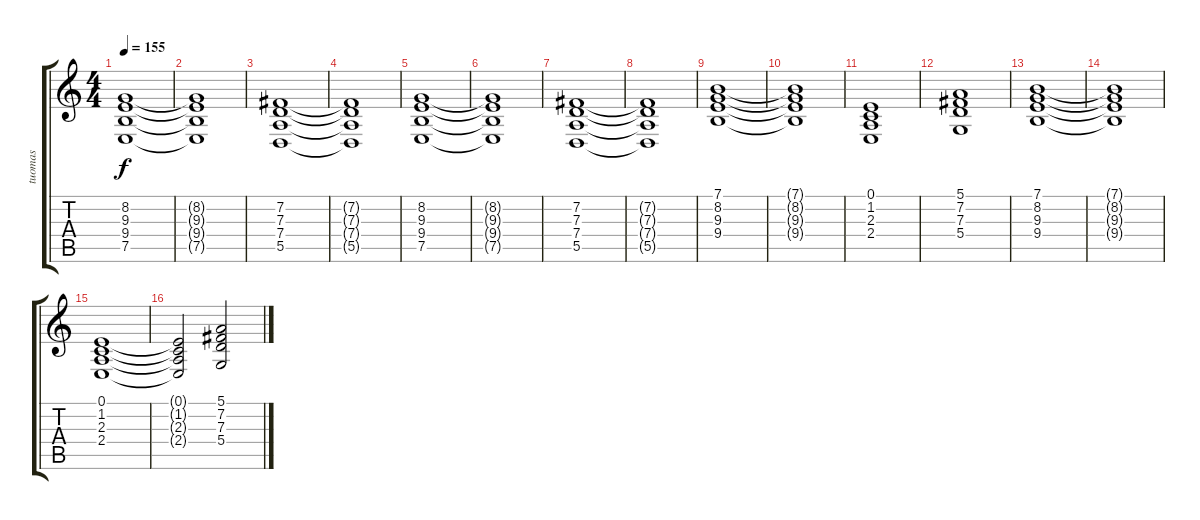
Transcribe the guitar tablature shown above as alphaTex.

\track ("tuomas" "tuomas") {instrument stringensemble1}
\staff {score tabs}
\tuning (E4 B3 G3 D3 A2 E2) {hide}
\ts (4 4)
\tempo 155
\clef g2
\ks c
(8.2 9.3 9.4 7.5).1{dy f} |
(8.2{t} 9.3{t} 9.4{t} 7.5{t}).1 |
(7.2 7.3 7.4 5.5).1 |
(7.2{t} 7.3{t} 7.4{t} 5.5{t}).1 |
(8.2 9.3 9.4 7.5).1 |
(8.2{t} 9.3{t} 9.4{t} 7.5{t}).1 |
(7.2 7.3 7.4 5.5).1 |
(7.2{t} 7.3{t} 7.4{t} 5.5{t}).1 |
(7.1 8.2 9.3 9.4).1 |
(7.1{t} 8.2{t} 9.3{t} 9.4{t}).1 |
(0.1 1.2 2.3 2.4).1 |
(5.1 7.2 7.3 5.4).1 |
(7.1 8.2 9.3 9.4).1 |
(7.1{t} 8.2{t} 9.3{t} 9.4{t}).1 |
(0.1 1.2 2.3 2.4).1 |
(0.1{t} 1.2{t} 2.3{t} 2.4{t}).2 (5.1 7.2 7.3 5.4).2
